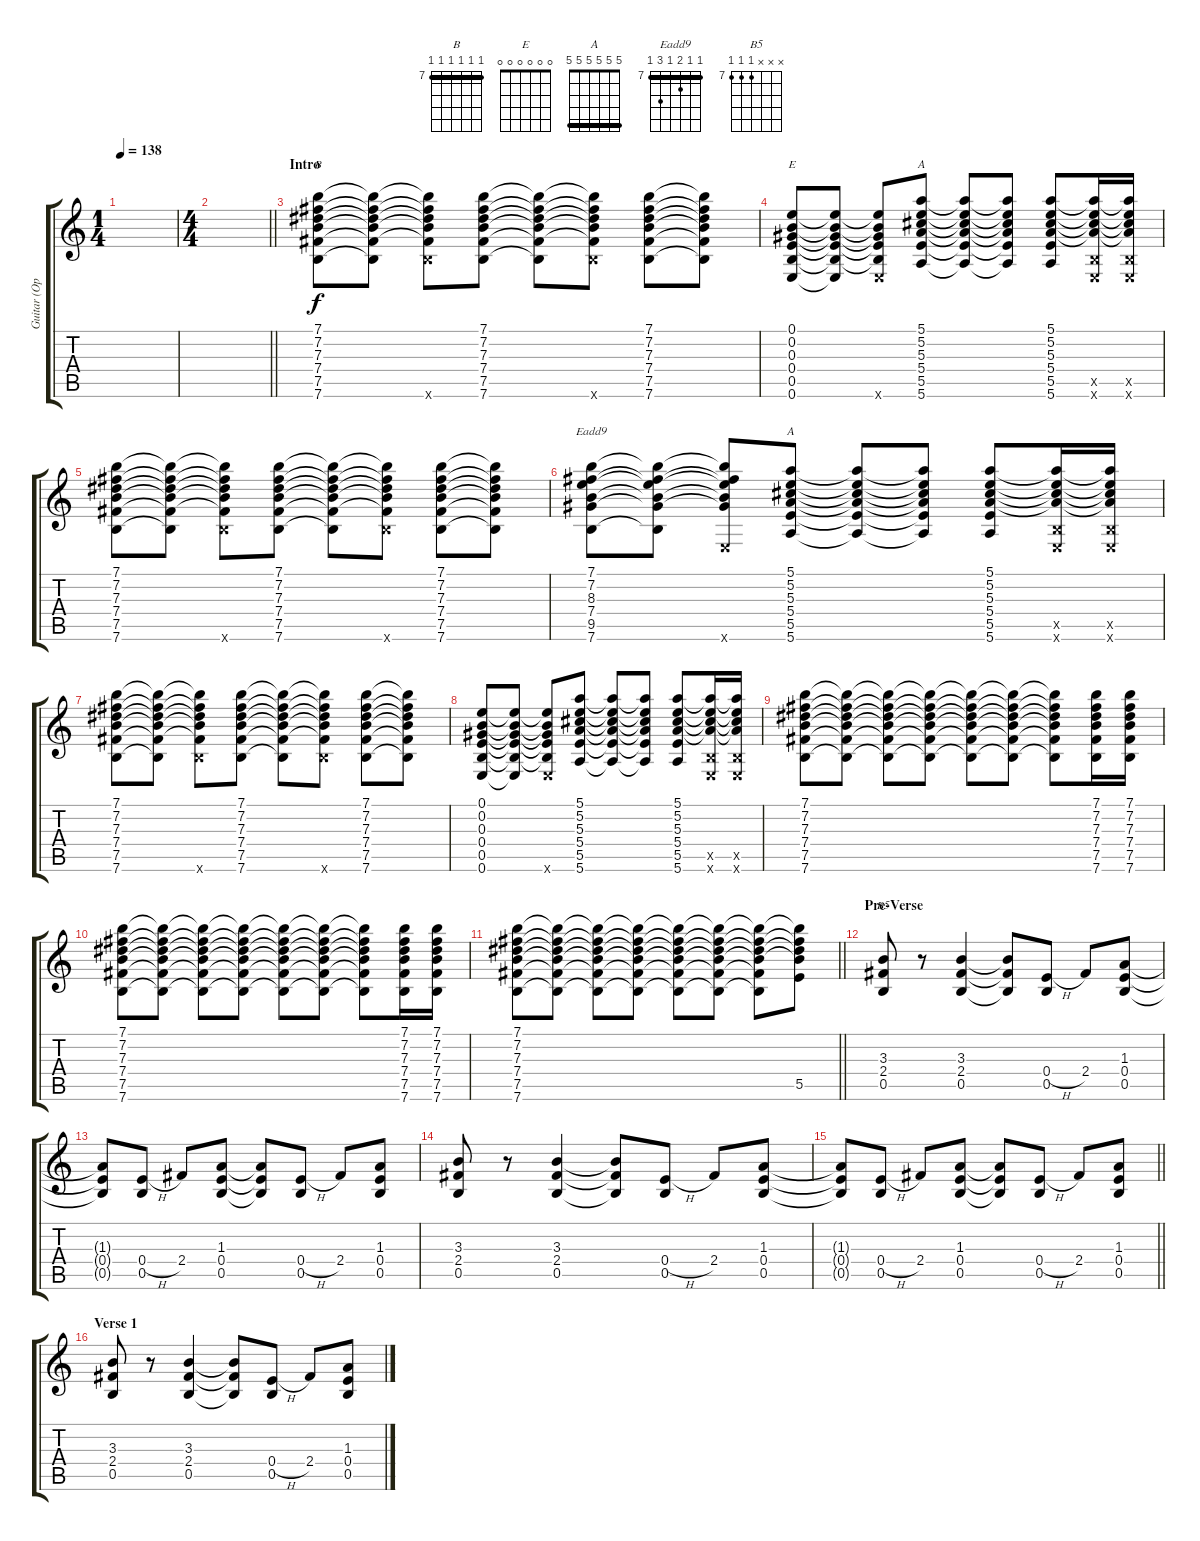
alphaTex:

\track ("Guitar (Open E)" "Guitar (Op") {instrument distortionguitar}
\staff {score tabs}
\tuning (E4 B3 Ab3 E3 B2 E2) {hide}
\chord ("B" 7 7 7 7 7 7) {firstfret 7 barre 7}
\chord ("E" 0 0 0 0 0 0)
\chord ("A" 5 5 5 5 5 5)
\chord ("Eadd9" 7 7 8 7 9 7) {firstfret 7 barre 7}
\chord ("A" 5 5 5 5 5 5) {barre 5}
\chord ("B5" x x x 7 7 7) {firstfret 7}
\ts (1 4)
\tempo 138
\clef g2
\ks c
|
\ts (4 4)
\barLineRight lightlight
|
\section ("" "Intro")
(7.1 7.2 7.3 7.4 7.5 7.6).8{ch "B"} (7.1{t} 7.2{t} 7.3{t} 7.4{t} 7.5{t} 7.6{t}).8 (7.1{t} 7.2{t} 7.3{t} 7.4{t} 7.5{t} 7.6{x}).8 (7.1 7.2 7.3 7.4 7.5 7.6).8 (7.1{t} 7.2{t} 7.3{t} 7.4{t} 7.5{t} 7.6{t}).8 (7.1{t} 7.2{t} 7.3{t} 7.4{t} 7.5{t} 7.6{x}).8 (7.1 7.2 7.3 7.4 7.5 7.6).8 (7.1{t} 7.2{t} 7.3{t} 7.4{t} 7.5{t} 7.6{t}).8 |
(0.1 0.2 0.3 0.4 0.5 0.6).8{ch "E"} (0.1{t} 0.2{t} 0.3{t} 0.4{t} 0.5{t} 0.6{t}).8 (0.1{t} 0.2{t} 0.3{t} 0.4{t} 0.5{t} 0.6{x}).8 (5.1 5.2 5.3 5.4 5.5 5.6).8{ch "A"} (5.1{t} 5.2{t} 5.3{t} 5.4{t} 5.5{t} 5.6{t}).8 (5.1{t} 5.2{t} 5.3{t} 5.4{t} 5.5{t} 5.6{t}).8 (5.1 5.2 5.3 5.4 5.5 5.6).8 (5.1{t} 5.2{t} 5.3{t} 5.4{t} 0.5{x} 0.6{x}).16 (5.1{t} 5.2{t} 5.3{t} 5.4{t} 0.5{x} 0.6{x}).16 |
(7.1 7.2 7.3 7.4 7.5 7.6).8 (7.1{t} 7.2{t} 7.3{t} 7.4{t} 7.5{t} 7.6{t}).8 (7.1{t} 7.2{t} 7.3{t} 7.4{t} 7.5{t} 7.6{x}).8 (7.1 7.2 7.3 7.4 7.5 7.6).8 (7.1{t} 7.2{t} 7.3{t} 7.4{t} 7.5{t} 7.6{t}).8 (7.1{t} 7.2{t} 7.3{t} 7.4{t} 7.5{t} 7.6{x}).8 (7.1 7.2 7.3 7.4 7.5 7.6).8 (7.1{t} 7.2{t} 7.3{t} 7.4{t} 7.5{t} 7.6{t}).8 |
(7.1 7.2 8.3 7.4 9.5 7.6).8{ch "Eadd9"} (7.1{t} 7.2{t} 8.3{t} 7.4{t} 9.5{t} 7.6{t}).8 (7.1{t} 7.2{t} 8.3{t} 7.4{t} 9.5{t} 0.6{x}).8 (5.1 5.2 5.3 5.4 5.5 5.6).8{ch "A"} (5.1{t} 5.2{t} 5.3{t} 5.4{t} 5.5{t} 5.6{t}).8 (5.1{t} 5.2{t} 5.3{t} 5.4{t} 5.5{t} 5.6{t}).8 (5.1 5.2 5.3 5.4 5.5 5.6).8 (5.1{t} 5.2{t} 5.3{t} 5.4{t} 0.5{x} 0.6{x}).16 (5.1{t} 5.2{t} 5.3{t} 5.4{t} 0.5{x} 0.6{x}).16 |
(7.1 7.2 7.3 7.4 7.5 7.6).8 (7.1{t} 7.2{t} 7.3{t} 7.4{t} 7.5{t} 7.6{t}).8 (7.1{t} 7.2{t} 7.3{t} 7.4{t} 7.5{t} 7.6{x}).8 (7.1 7.2 7.3 7.4 7.5 7.6).8 (7.1{t} 7.2{t} 7.3{t} 7.4{t} 7.5{t} 7.6{t}).8 (7.1{t} 7.2{t} 7.3{t} 7.4{t} 7.5{t} 7.6{x}).8 (7.1 7.2 7.3 7.4 7.5 7.6).8 (7.1{t} 7.2{t} 7.3{t} 7.4{t} 7.5{t} 7.6{t}).8 |
(0.1 0.2 0.3 0.4 0.5 0.6).8 (0.1{t} 0.2{t} 0.3{t} 0.4{t} 0.5{t} 0.6{t}).8 (0.1{t} 0.2{t} 0.3{t} 0.4{t} 0.5{t} 0.6{x}).8 (5.1 5.2 5.3 5.4 5.5 5.6).8 (5.1{t} 5.2{t} 5.3{t} 5.4{t} 5.5{t} 5.6{t}).8 (5.1{t} 5.2{t} 5.3{t} 5.4{t} 5.5{t} 5.6{t}).8 (5.1 5.2 5.3 5.4 5.5 5.6).8 (5.1{t} 5.2{t} 5.3{t} 5.4{t} 0.5{x} 0.6{x}).16 (5.1{t} 5.2{t} 5.3{t} 5.4{t} 0.5{x} 0.6{x}).16 |
(7.1 7.2 7.3 7.4 7.5 7.6).8 (7.1{t} 7.2{t} 7.3{t} 7.4{t} 7.5{t} 7.6{t}).8 (7.1{t} 7.2{t} 7.3{t} 7.4{t} 7.5{t} 7.6{t}).8 (7.1{t} 7.2{t} 7.3{t} 7.4{t} 7.5{t} 7.6{t}).8 (7.1{t} 7.2{t} 7.3{t} 7.4{t} 7.5{t} 7.6{t}).8 (7.1{t} 7.2{t} 7.3{t} 7.4{t} 7.5{t} 7.6{t}).8 (7.1{t} 7.2{t} 7.3{t} 7.4{t} 7.5{t} 7.6{t}).8 (7.1 7.2 7.3 7.4 7.5 7.6).16 (7.1 7.2 7.3 7.4 7.5 7.6).16 |
(7.1 7.2 7.3 7.4 7.5 7.6).8 (7.1{t} 7.2{t} 7.3{t} 7.4{t} 7.5{t} 7.6{t}).8 (7.1{t} 7.2{t} 7.3{t} 7.4{t} 7.5{t} 7.6{t}).8 (7.1{t} 7.2{t} 7.3{t} 7.4{t} 7.5{t} 7.6{t}).8 (7.1{t} 7.2{t} 7.3{t} 7.4{t} 7.5{t} 7.6{t}).8 (7.1{t} 7.2{t} 7.3{t} 7.4{t} 7.5{t} 7.6{t}).8 (7.1{t} 7.2{t} 7.3{t} 7.4{t} 7.5{t} 7.6{t}).8 (7.1 7.2 7.3 7.4 7.5 7.6).16 (7.1 7.2 7.3 7.4 7.5 7.6).16 |
\barLineRight lightlight
(7.1 7.2 7.3 7.4 7.5 7.6).8 (7.1{t} 7.2{t} 7.3{t} 7.4{t} 7.5{t} 7.6{t}).8 (7.1{t} 7.2{t} 7.3{t} 7.4{t} 7.5{t} 7.6{t}).8 (7.1{t} 7.2{t} 7.3{t} 7.4{t} 7.5{t} 7.6{t}).8 (7.1{t} 7.2{t} 7.3{t} 7.4{t} 7.5{t} 7.6{t}).8 (7.1{t} 7.2{t} 7.3{t} 7.4{t} 7.5{t} 7.6{t}).8 (7.1{t} 7.2{t} 7.3{t} 7.4{t} 7.5{t} 7.6{t}).8 (7.1{t} 7.2{t} 7.3{t} 7.4{t} 5.5).8 |
\section ("" "Pre-Verse")
(3.3 2.4 0.5).8{ch "B5"} r.8 (3.3 2.4 0.5).4 (3.3{t} 2.4{t} 0.5{t}).8 (0.4{h} 0.5).8 2.4.8 (1.3 0.4 0.5).8 |
(1.3{t} 0.4{t} 0.5{t}).8 (0.4{h} 0.5).8 2.4.8 (1.3 0.4 0.5).8 (1.3{t} 0.4{t} 0.5{t}).8 (0.4{h} 0.5).8 2.4.8 (1.3 0.4 0.5).8 |
(3.3 2.4 0.5).8 r.8 (3.3 2.4 0.5).4 (3.3{t} 2.4{t} 0.5{t}).8 (0.4{h} 0.5).8 2.4.8 (1.3 0.4 0.5).8 |
\barLineRight lightlight
(1.3{t} 0.4{t} 0.5{t}).8 (0.4{h} 0.5).8 2.4.8 (1.3 0.4 0.5).8 (1.3{t} 0.4{t} 0.5{t}).8 (0.4{h} 0.5).8 2.4.8 (1.3 0.4 0.5).8 |
\section ("" "Verse 1")
(3.3 2.4 0.5).8 r.8 (3.3 2.4 0.5).4 (3.3{t} 2.4{t} 0.5{t}).8 (0.4{h} 0.5).8 2.4.8 (1.3 0.4 0.5).8
